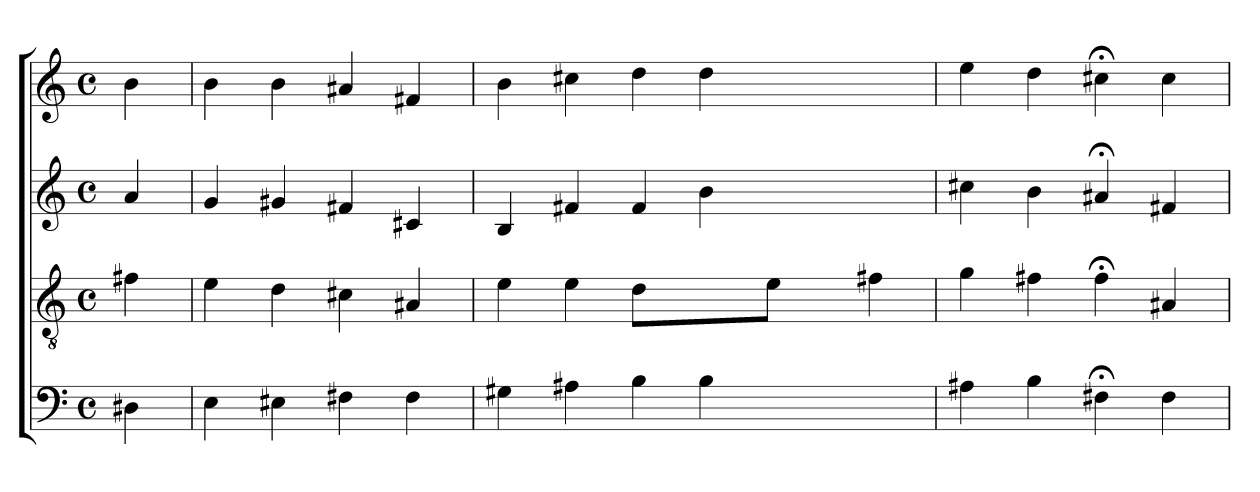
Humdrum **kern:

**kern	**kern	**kern	**kern
*part4	*part3	*part2	*part1
*staff4	*staff3	*staff2	*staff1
*clefF4	*clefGv2	*clefG2	*clefG2
*M4/4	*M4/4	*M4/4	*M4/4
*met(c)	*met(c)	*met(c)	*met(c)
=	=	=	=
!LO:N:vis=4	!LO:N:vis=4	!LO:N:vis=4	!LO:N:vis=4
2D#X	2f#	2a	2b
=1	=1	=1	=1
!LO:N:vis=4	!LO:N:vis=4	!LO:N:vis=4	!LO:N:vis=4
2E	2e	2g	2b
!LO:N:vis=4	!LO:N:vis=4	!LO:N:vis=4	!LO:N:vis=4
2E#X	2d	2g#X	2b
!LO:N:vis=4	!LO:N:vis=4	!LO:N:vis=4	!LO:N:vis=4
2F#	2c#	2f#	2a#X
!LO:N:vis=4	!LO:N:vis=4	!LO:N:vis=4	!LO:N:vis=4
2F#	2A#X	2c#	2f#
=2	=2	=2	=2
!LO:N:vis=4	!LO:N:vis=4	!LO:N:vis=4	!LO:N:vis=4
2G#X	2e	2B	2b
!LO:N:vis=4	!LO:N:vis=4	!LO:N:vis=4	!LO:N:vis=4
2A#X	2e	2f#	2cc#
!LO:N:vis=4	!LO:N:vis=8	!LO:N:vis=4	!LO:N:vis=4
2B	1dL	2f#	2dd
!LO:N:vis=4	!	!LO:N:vis=4	!LO:N:vis=4
2B	.	2b	2dd
!	!LO:N:vis=8	!	!
1.ryy	1eJ	1.ryy	1.ryy
!	!LO:N:vis=4	!	!
.	2f#	.	.
=3	=3	=3	=3
!LO:N:vis=4	!LO:N:vis=4	!LO:N:vis=4	!LO:N:vis=4
2A#X	2g	2cc#	2ee
!LO:N:vis=4	!LO:N:vis=4	!LO:N:vis=4	!LO:N:vis=4
2B	2f#	2b	2dd
!LO:N:vis=4	!LO:N:vis=4	!LO:N:vis=4	!LO:N:vis=4
2F#;<	2f#;<	2a#X;<	2cc#;<
!LO:N:vis=4	!LO:N:vis=4	!LO:N:vis=4	!LO:N:vis=4
2F#	2A#X	2f#	2cc#
=	=	=	=
*-	*-	*-	*-
